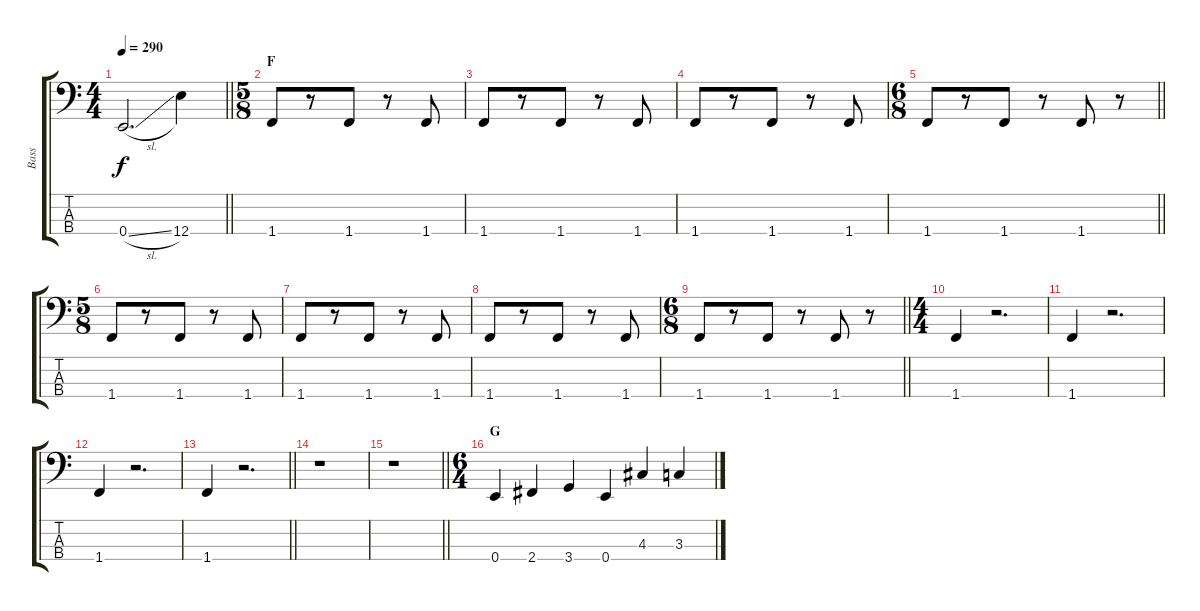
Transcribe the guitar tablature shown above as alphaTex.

\track ("Bass" "Bass") {instrument electricbasspick}
\staff {score tabs}
\tuning (G2 D2 A1 E1) {hide}
\ts (4 4)
\tempo 290
\clef f4
\barLineRight lightlight
\ks c
0.4{sl}.2{d dy f} 12.4.4 |
\ts (5 8)
\section ("" "F")
1.4.8 r.8 1.4.8 r.8 1.4.8 |
1.4.8 r.8 1.4.8 r.8 1.4.8 |
1.4.8 r.8 1.4.8 r.8 1.4.8 |
\ts (6 8)
\barLineRight lightlight
1.4.8 r.8 1.4.8 r.8 1.4.8 r.8 |
\ts (5 8)
1.4.8 r.8 1.4.8 r.8 1.4.8 |
1.4.8 r.8 1.4.8 r.8 1.4.8 |
1.4.8 r.8 1.4.8 r.8 1.4.8 |
\ts (6 8)
\barLineRight lightlight
1.4.8 r.8 1.4.8 r.8 1.4.8 r.8 |
\ts (4 4)
1.4.4 r.2{d} |
1.4.4 r.2{d} |
1.4.4 r.2{d} |
\barLineRight lightlight
1.4.4 r.2{d} |
\section ("" "")
r.1 |
\barLineRight lightlight
r.1 |
\ts (6 4)
\section ("" "G")
0.4.4 2.4.4 3.4.4 0.4.4 4.3.4 3.3.4
